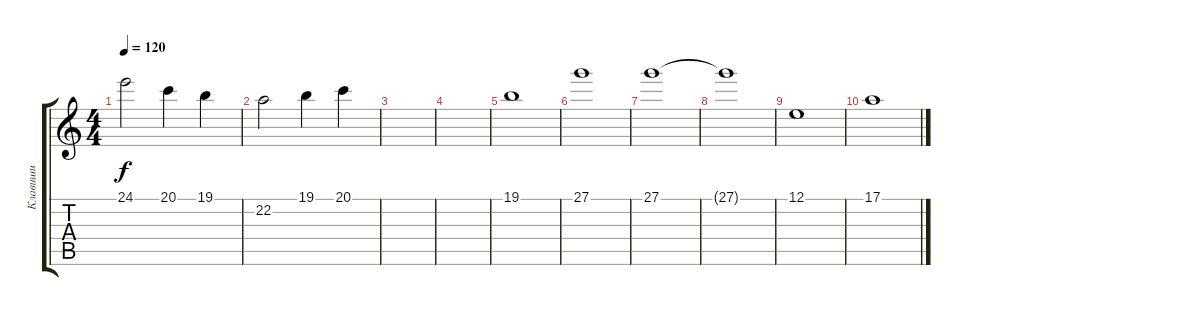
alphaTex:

\track ("Клавиши" "Клавиши") {instrument electricgrandpiano}
\staff {score tabs}
\tuning (E4 B3 G3 D3 A2 E2) {hide}
\ts (4 4)
\tempo 120
\clef g2
\ks c
24.1.2{dy f} 20.1.4 19.1.4 |
22.2.2 19.1.4 20.1.4 |
|
|
19.1.1 |
27.1.1 |
27.1.1{volume 8} |
27.1{t}.1 |
12.1.1 |
17.1.1
